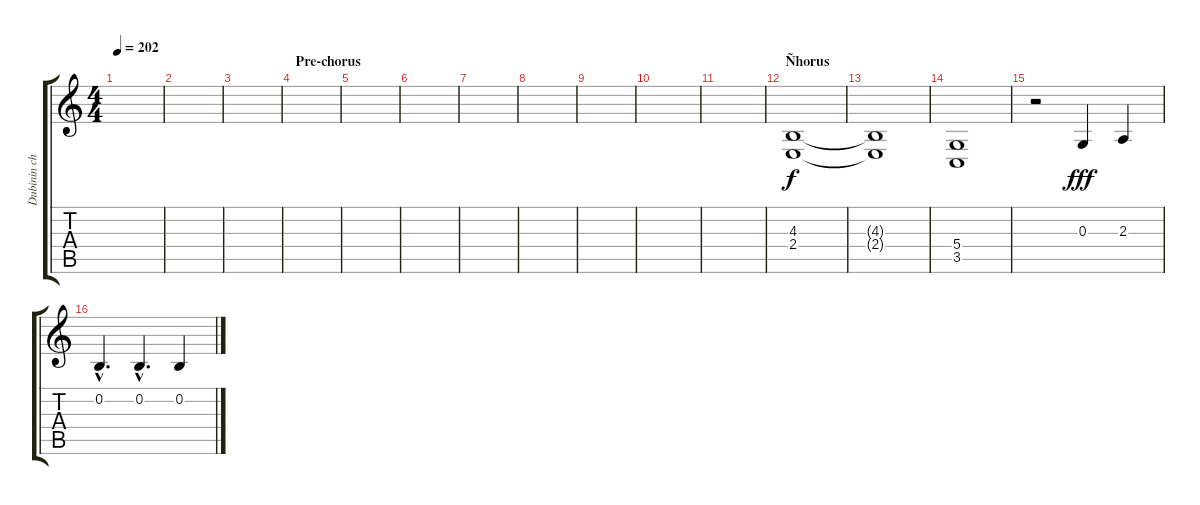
\track ("Dubinin chant" "Dubinin ch") {instrument choiraahs}
\staff {score tabs}
\tuning (E4 B3 G3 D3 A2 E2) {hide}
\ts (4 4)
\tempo 202
\clef g2
\ks c
|
|
|
\section ("" "Pre-chorus")
|
|
|
|
|
|
|
|
\section ("" "Ñhorus ")
(4.3 2.4).1{dy f instrument choiraahs} |
(4.3{t} 2.4{t}).1 |
(5.4 3.5).1 |
r.2{instrument baritonesax} 0.3.4{dy fff} 2.3.4 |
0.2{hac}.4{d} 0.2{hac}.4{d} 0.2.4
